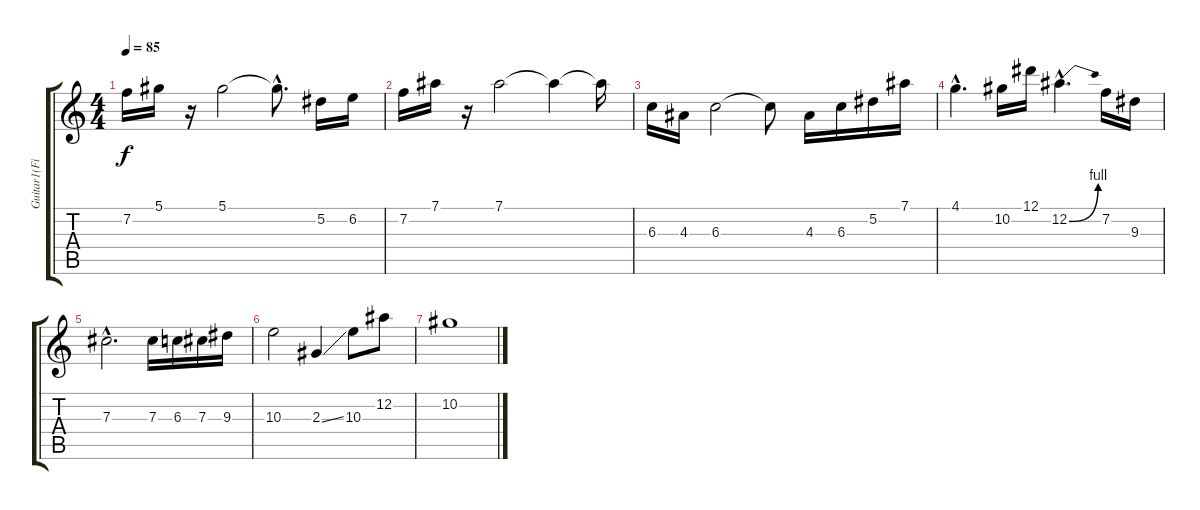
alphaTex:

\track ("Guitar1(Fingering1)" "Guitar1(Fi") {instrument acousticguitarsteel}
\staff {score tabs}
\tuning (Eb4 Bb3 Gb3 Db3 Ab2 Eb2) {hide}
\ts (4 4)
\tempo 85
\clef g2
\ks c
7.2.16{dy f} 5.1.16 r.16 5.1.2 5.1{hac t}.8{d} 5.2.16 6.2.16 |
7.2.16 7.1.16 r.16 7.1.2 7.1{t}.4 7.1{t}.16 |
6.3.16 4.3.16 6.3.2 6.3{t}.8 4.3.16 6.3.16 5.2.16 7.1.16 |
4.1{hac}.4{d} 10.2.16 12.1.16 12.2{be (bend 0 0 60 4) hac}.4{d} 7.2.16 9.3.16 |
7.3{hac}.2{d} 7.3.16 6.3.16 7.3.16 9.3.16 |
10.3.2 2.3{ss}.4 10.3.8 12.2.8 |
10.2.1
